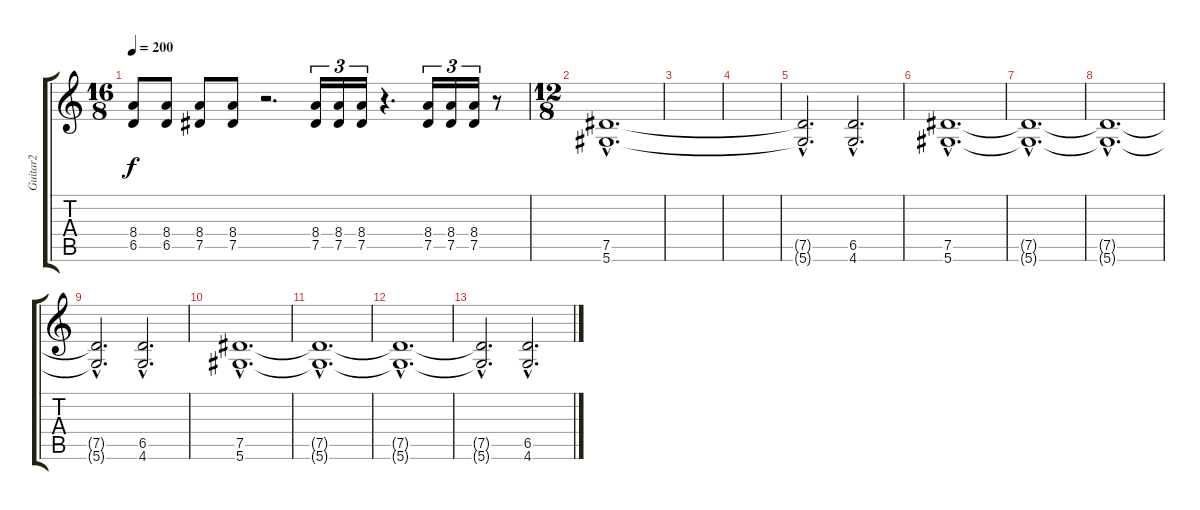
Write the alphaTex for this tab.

\track ("Guitar2" "Guitar2") {instrument overdrivenguitar}
\staff {score tabs}
\tuning (Eb4 Bb3 Gb3 Db3 Ab2 Eb2) {hide}
\ts (16 8)
\tempo 200
\clef g2
\ks c
(8.4 6.5).8{dy f} (8.4 6.5).8 (8.4 7.5).8 (8.4 7.5).8 r.2{d} (8.4 7.5).16{tu (3 2)} (8.4 7.5).16{tu (3 2)} (8.4 7.5).16{tu (3 2)} r.4{d} (8.4 7.5).16{tu (3 2)} (8.4 7.5).16{tu (3 2)} (8.4 7.5).16{tu (3 2)} r.8 |
\ts (12 8)
(7.5{hac} 5.6{hac}).1{d} |
|
|
(7.5{hac t} 5.6{hac t}).2{d} (6.5{hac} 4.6{hac}).2{d} |
(7.5{hac} 5.6{hac}).1{d} |
(7.5{hac t} 5.6{hac t}).1{d} |
(7.5{hac t} 5.6{hac t}).1{d} |
(7.5{hac t} 5.6{hac t}).2{d} (6.5{hac} 4.6{hac}).2{d} |
(7.5{hac} 5.6{hac}).1{d} |
(7.5{hac t} 5.6{hac t}).1{d} |
(7.5{hac t} 5.6{hac t}).1{d} |
(7.5{hac t} 5.6{hac t}).2{d} (6.5{hac} 4.6{hac}).2{d}
